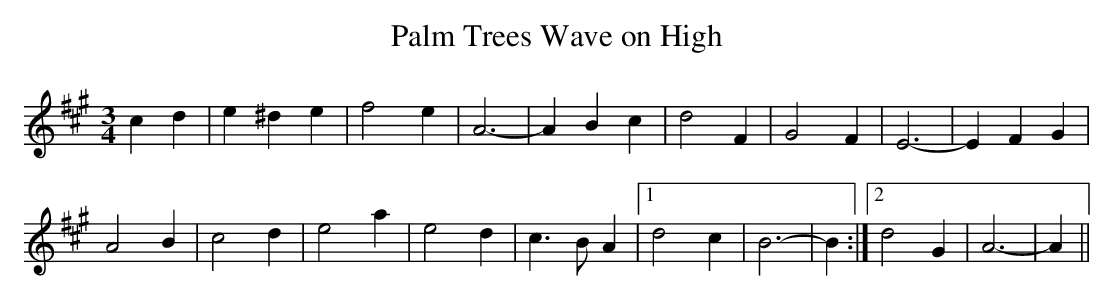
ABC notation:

X:1
T:Palm Trees Wave on High
M:3/4
L:1/8
K:A
c2d2 | e2^d2e2 | f4e2 | A6- | A2B2c2 | d4F2 | G4F2 | E6- | E2F2G2 |
A4B2 | c4d2 | e4a2 | e4d2 | c3BA2 |1 d4c2 | B6- | B2 :|2 d4G2 | A6- | A2 ||
